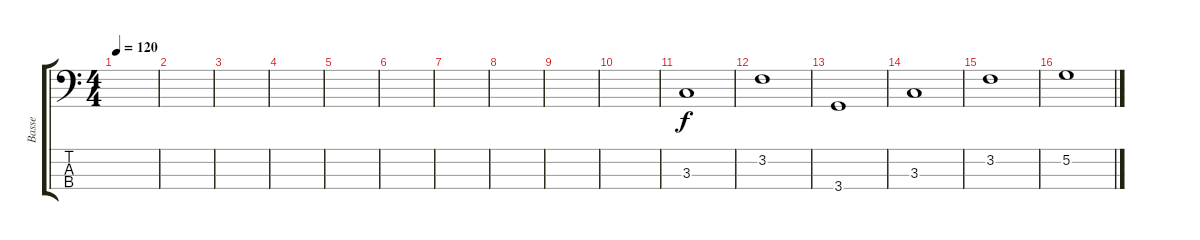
\track ("Basse" "Basse") {instrument electricbassfinger}
\staff {score tabs}
\tuning (G2 D2 A1 E1) {hide}
\ts (4 4)
\tempo 120
\clef f4
\ks c
|
|
|
|
|
|
|
|
|
|
3.3.1 |
3.2.1 |
3.4.1 |
3.3.1 |
3.2.1 |
5.2.1
